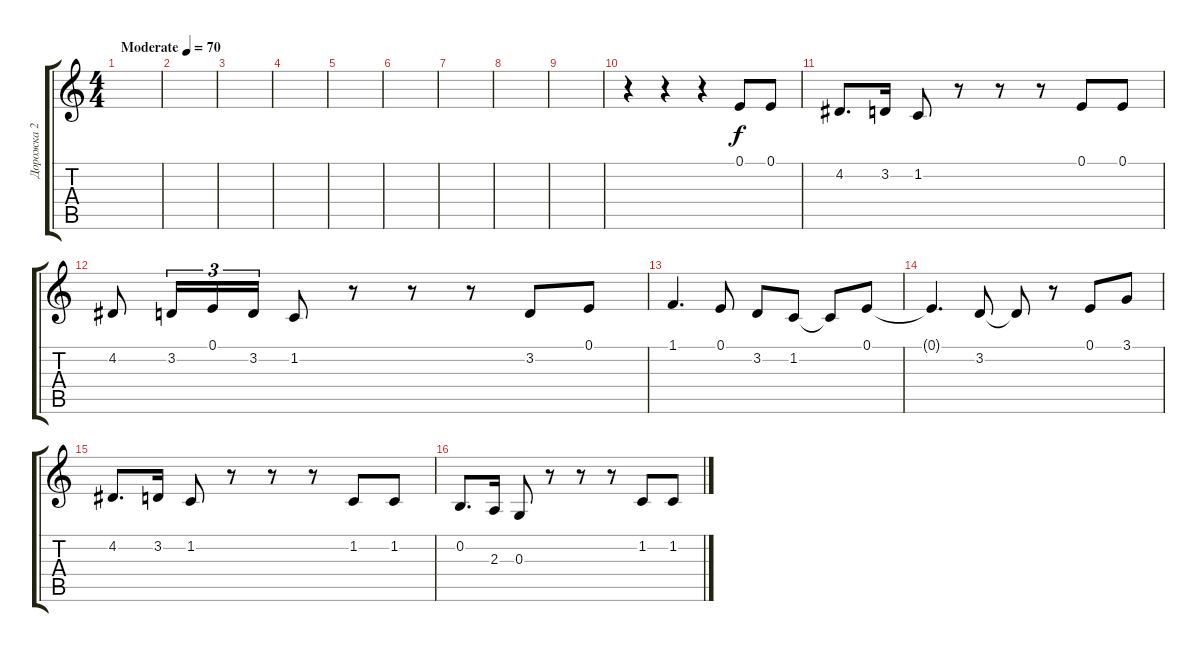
\track ("Дорожка 2" "Дорожка 2") {instrument tenorsax}
\staff {score tabs}
\tuning (E4 B3 G3 D3 A2 E2) {hide}
\ts (4 4)
\tempo (70 "Moderate")
\clef g2
\ks c
|
|
|
|
|
|
|
|
|
r.4 r.4 r.4 0.1.8 0.1.8 |
4.2.8{d} 3.2.16 1.2.8 r.8 r.8 r.8 0.1.8 0.1.8 |
4.2.8 3.2.16{tu (3 2)} 0.1.16{tu (3 2)} 3.2.16{tu (3 2)} 1.2.8 r.8 r.8 r.8 3.2.8 0.1.8 |
1.1.4{d} 0.1.8 3.2.8 1.2.8 1.2{t}.8 0.1.8 |
0.1{t}.4{d} 3.2.8 3.2{t}.8 r.8 0.1.8 3.1.8 |
4.2.8{d} 3.2.16 1.2.8 r.8 r.8 r.8 1.2.8 1.2.8 |
0.2.8{d} 2.3.16 0.3.8 r.8 r.8 r.8 1.2.8 1.2.8
